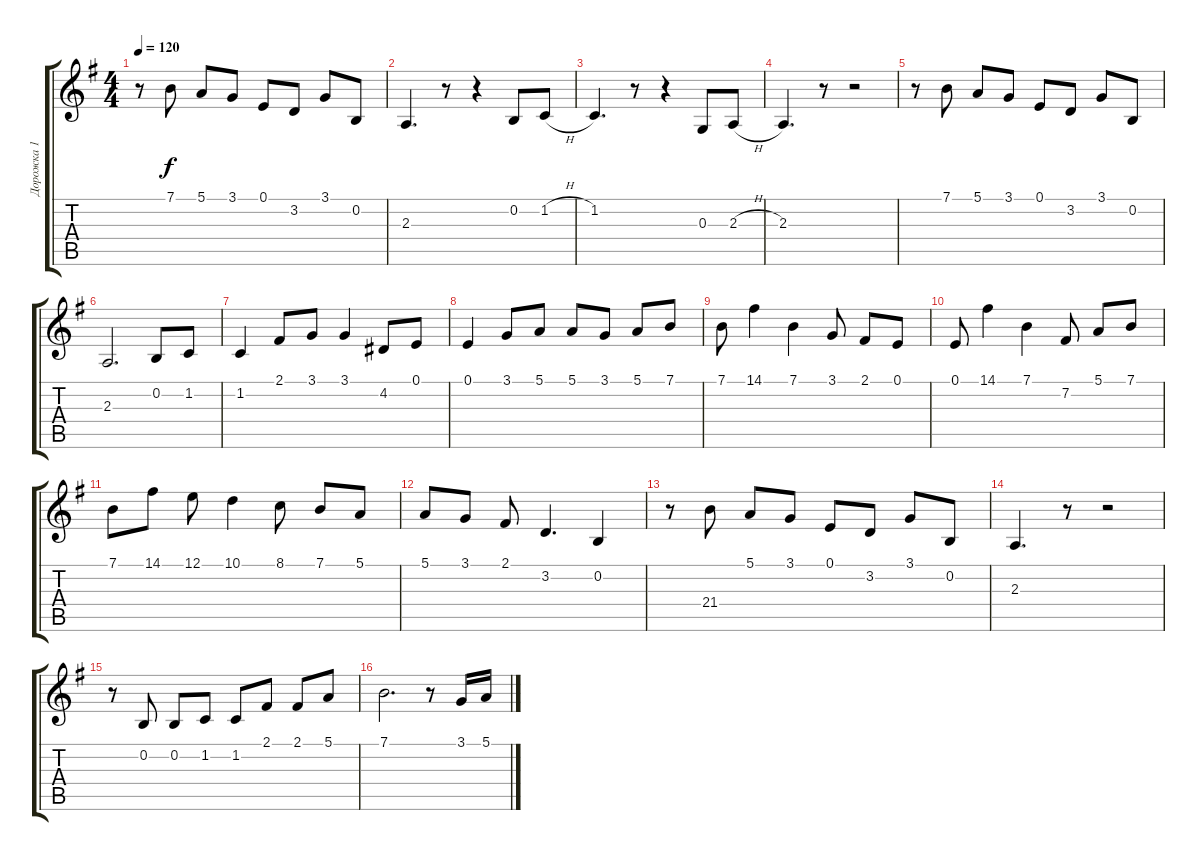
\track ("Дорожка 1" "Дорожка 1") {instrument acousticgrandpiano}
\staff {score tabs}
\tuning (E4 B3 G3 D3 A2 E2) {hide}
\ts (4 4)
\tempo 120
\clef g2
\ks g
r.8{dy f instrument acousticgrandpiano} 7.1.8 5.1.8 3.1.8 0.1.8 3.2.8 3.1.8 0.2.8 |
2.3.4{d} r.8 r.4 0.2.8 1.2{h}.8 |
1.2.4{d} r.8 r.4 0.3.8 2.3{h}.8 |
2.3.4{d} r.8 r.2 |
r.8 7.1.8 5.1.8 3.1.8 0.1.8 3.2.8 3.1.8 0.2.8 |
2.3.2{d} 0.2.8 1.2.8 |
1.2.4 2.1.8 3.1.8 3.1.4 4.2.8 0.1.8 |
0.1.4 3.1.8 5.1.8 5.1.8 3.1.8 5.1.8 7.1.8 |
7.1.8 14.1.4 7.1.4 3.1.8 2.1.8 0.1.8 |
0.1.8 14.1.4 7.1.4 7.2.8 5.1.8 7.1.8 |
7.1.8 14.1.8 12.1.8 10.1.4 8.1.8 7.1.8 5.1.8 |
5.1.8 3.1.8 2.1.8 3.2.4{d} 0.2.4 |
r.8 21.4.8 5.1.8 3.1.8 0.1.8 3.2.8 3.1.8 0.2.8 |
2.3.4{d} r.8 r.2 |
r.8 0.2.8 0.2.8 1.2.8 1.2.8 2.1.8 2.1.8 5.1.8 |
7.1.2{d} r.8 3.1.16 5.1.16
